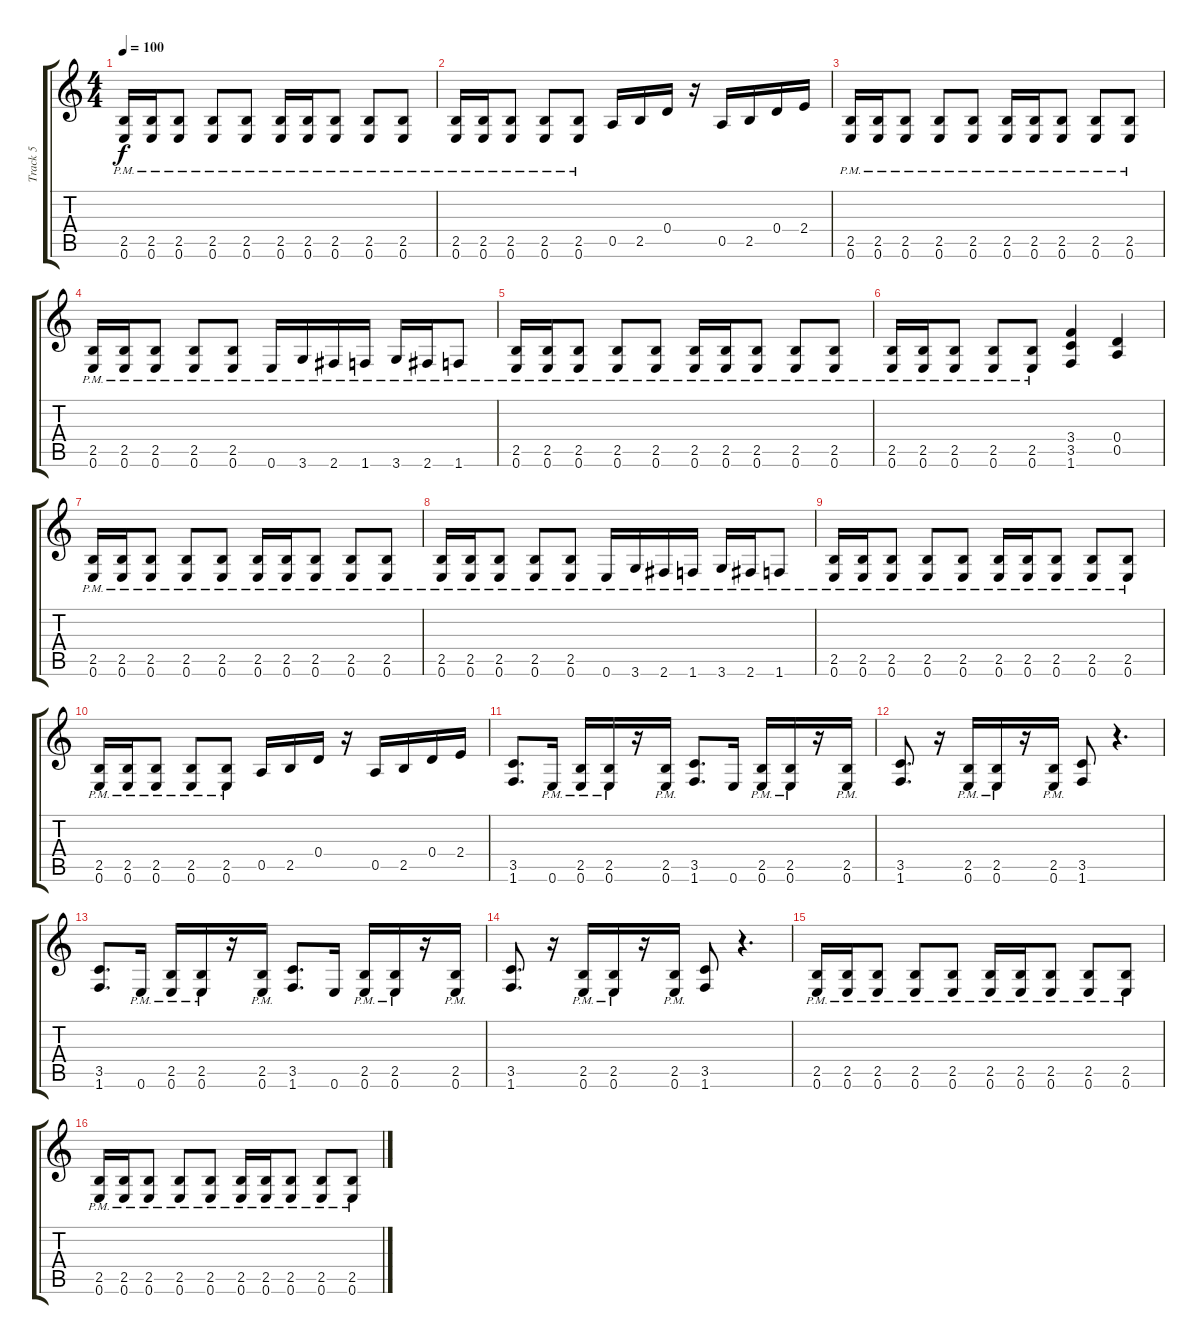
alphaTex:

\track ("Track 5" "Track 5") {instrument overdrivenguitar}
\staff {score tabs}
\tuning (E4 B3 G3 D3 A2 E2) {hide}
\ts (4 4)
\tempo 100
\clef g2
\ks c
(2.5{pm} 0.6{pm}).16{dy f} (2.5{pm} 0.6{pm}).16 (2.5{pm} 0.6{pm}).8 (2.5{pm} 0.6{pm}).8 (2.5{pm} 0.6{pm}).8 (2.5{pm} 0.6{pm}).16 (2.5{pm} 0.6{pm}).16 (2.5{pm} 0.6{pm}).8 (2.5{pm} 0.6{pm}).8 (2.5{pm} 0.6{pm}).8 |
(2.5{pm} 0.6{pm}).16 (2.5{pm} 0.6{pm}).16 (2.5{pm} 0.6{pm}).8 (2.5{pm} 0.6{pm}).8 (2.5{pm} 0.6{pm}).8 0.5.16 2.5.16 0.4.16 r.16 0.5.16 2.5.16 0.4.16 2.4.16 |
(2.5{pm} 0.6{pm}).16 (2.5{pm} 0.6{pm}).16 (2.5{pm} 0.6{pm}).8 (2.5{pm} 0.6{pm}).8 (2.5{pm} 0.6{pm}).8 (2.5{pm} 0.6{pm}).16 (2.5{pm} 0.6{pm}).16 (2.5{pm} 0.6{pm}).8 (2.5{pm} 0.6{pm}).8 (2.5{pm} 0.6{pm}).8 |
(2.5{pm} 0.6{pm}).16 (2.5{pm} 0.6{pm}).16 (2.5{pm} 0.6{pm}).8 (2.5{pm} 0.6{pm}).8 (2.5{pm} 0.6{pm}).8 0.6{pm}.16 3.6{pm}.16 2.6{pm}.16 1.6{pm}.16 3.6{pm}.16 2.6{pm}.16 1.6{pm}.8 |
(2.5{pm} 0.6{pm}).16 (2.5{pm} 0.6{pm}).16 (2.5{pm} 0.6{pm}).8 (2.5{pm} 0.6{pm}).8 (2.5{pm} 0.6{pm}).8 (2.5{pm} 0.6{pm}).16 (2.5{pm} 0.6{pm}).16 (2.5{pm} 0.6{pm}).8 (2.5{pm} 0.6{pm}).8 (2.5{pm} 0.6{pm}).8 |
(2.5{pm} 0.6{pm}).16 (2.5{pm} 0.6{pm}).16 (2.5{pm} 0.6{pm}).8 (2.5{pm} 0.6{pm}).8 (2.5{pm} 0.6{pm}).8 (3.4 3.5 1.6).4 (0.4 0.5).4 |
(2.5{pm} 0.6{pm}).16 (2.5{pm} 0.6{pm}).16 (2.5{pm} 0.6{pm}).8 (2.5{pm} 0.6{pm}).8 (2.5{pm} 0.6{pm}).8 (2.5{pm} 0.6{pm}).16 (2.5{pm} 0.6{pm}).16 (2.5{pm} 0.6{pm}).8 (2.5{pm} 0.6{pm}).8 (2.5{pm} 0.6{pm}).8 |
(2.5{pm} 0.6{pm}).16 (2.5{pm} 0.6{pm}).16 (2.5{pm} 0.6{pm}).8 (2.5{pm} 0.6{pm}).8 (2.5{pm} 0.6{pm}).8 0.6{pm}.16 3.6{pm}.16 2.6{pm}.16 1.6{pm}.16 3.6{pm}.16 2.6{pm}.16 1.6{pm}.8 |
(2.5{pm} 0.6{pm}).16 (2.5{pm} 0.6{pm}).16 (2.5{pm} 0.6{pm}).8 (2.5{pm} 0.6{pm}).8 (2.5{pm} 0.6{pm}).8 (2.5{pm} 0.6{pm}).16 (2.5{pm} 0.6{pm}).16 (2.5{pm} 0.6{pm}).8 (2.5{pm} 0.6{pm}).8 (2.5{pm} 0.6{pm}).8 |
(2.5{pm} 0.6{pm}).16 (2.5{pm} 0.6{pm}).16 (2.5{pm} 0.6{pm}).8 (2.5{pm} 0.6{pm}).8 (2.5{pm} 0.6{pm}).8 0.5.16 2.5.16 0.4.16 r.16 0.5.16 2.5.16 0.4.16 2.4.16 |
(3.5 1.6).8{d} 0.6{pm}.16 (2.5{pm} 0.6{pm}).16 (2.5{pm} 0.6{pm}).16 r.16 (2.5{pm} 0.6{pm}).16 (3.5 1.6).8{d} 0.6.16 (2.5{pm} 0.6{pm}).16 (2.5{pm} 0.6{pm}).16 r.16 (2.5{pm} 0.6{pm}).16 |
(3.5 1.6).8{d} r.16 (2.5{pm} 0.6{pm}).16 (2.5{pm} 0.6{pm}).16 r.16 (2.5{pm} 0.6{pm}).16 (3.5 1.6).8 r.4{d} |
(3.5 1.6).8{d} 0.6{pm}.16 (2.5{pm} 0.6{pm}).16 (2.5{pm} 0.6{pm}).16 r.16 (2.5{pm} 0.6{pm}).16 (3.5 1.6).8{d} 0.6.16 (2.5{pm} 0.6{pm}).16 (2.5{pm} 0.6{pm}).16 r.16 (2.5{pm} 0.6{pm}).16 |
(3.5 1.6).8{d} r.16 (2.5{pm} 0.6{pm}).16 (2.5{pm} 0.6{pm}).16 r.16 (2.5{pm} 0.6{pm}).16 (3.5 1.6).8 r.4{d} |
(2.5{pm} 0.6{pm}).16 (2.5{pm} 0.6{pm}).16 (2.5{pm} 0.6{pm}).8 (2.5{pm} 0.6{pm}).8 (2.5{pm} 0.6{pm}).8 (2.5{pm} 0.6{pm}).16 (2.5{pm} 0.6{pm}).16 (2.5{pm} 0.6{pm}).8 (2.5{pm} 0.6{pm}).8 (2.5{pm} 0.6{pm}).8 |
(2.5{pm} 0.6{pm}).16 (2.5{pm} 0.6{pm}).16 (2.5{pm} 0.6{pm}).8 (2.5{pm} 0.6{pm}).8 (2.5{pm} 0.6{pm}).8 (2.5{pm} 0.6{pm}).16 (2.5{pm} 0.6{pm}).16 (2.5{pm} 0.6{pm}).8 (2.5{pm} 0.6{pm}).8 (2.5{pm} 0.6{pm}).8
